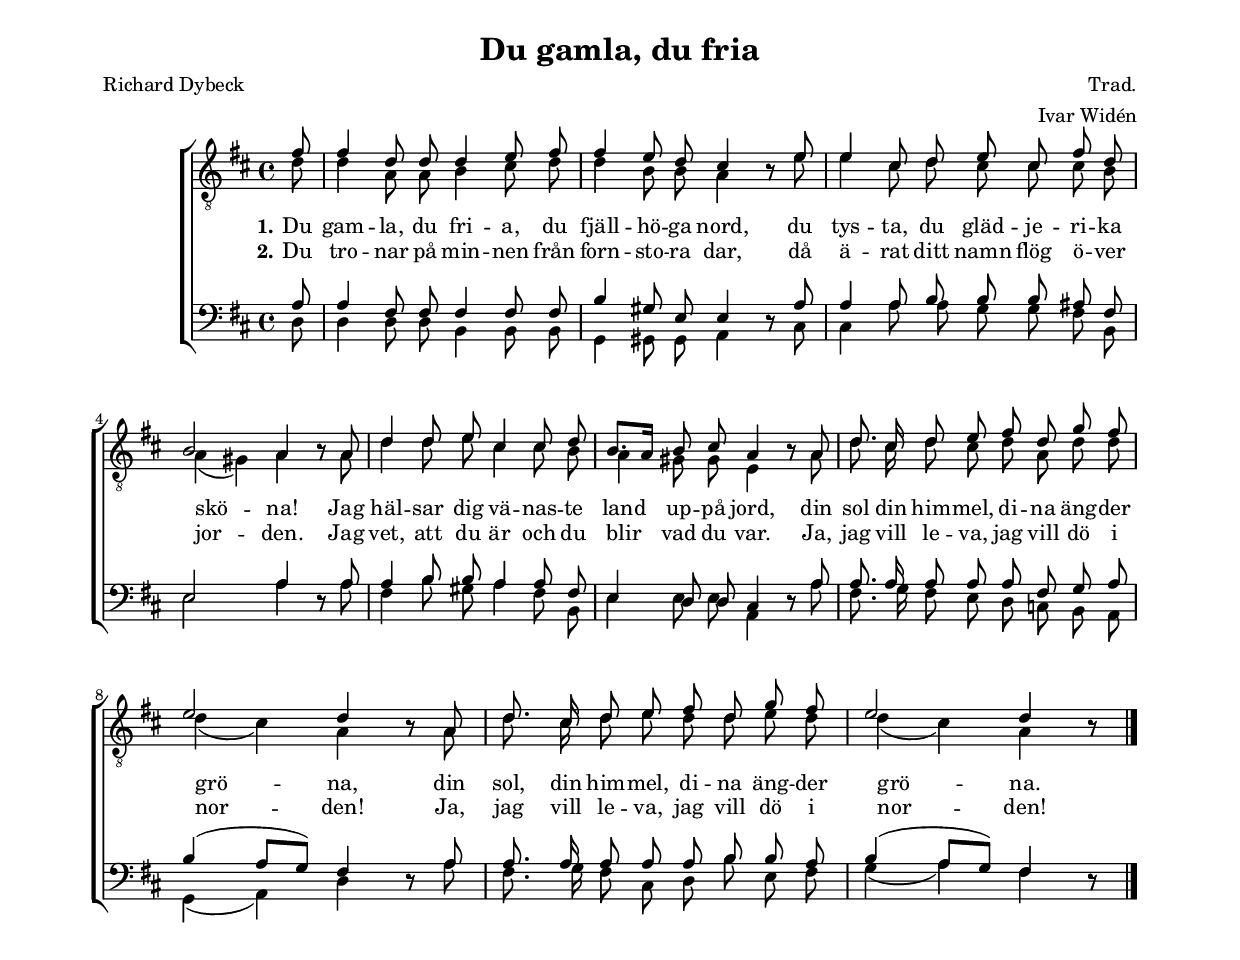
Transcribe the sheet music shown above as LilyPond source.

% LilyBin
\version "2.22.2"

\include "../../Include/midiVolume.ly"
\include "../../Include/copyright.ly"
\include "../../Include/customPaper.ly"

\bookOutputName "DuGamlaDuFria"
\pageHeader

global = {
	\key d \major
	\time 4/4
}

system = \relative c' {
	\autoPageBreaksOff
	\partial 8

	s8 |
	s1 | s1 | s1 | \break s1 |
	s1 | s1 | s1 | \break s1 |
	s1 |
	\set Timing.measureLength = #(ly:make-moment 7/8)
	s2. s8  \bar "|."
}

tOne = \relative c' {
	\override Voice.Rest #'staff-position = #0
	\autoBeamOff
	\partial 8

	fis8 |
	fis4 d8 d8 d4 e8 fis8 |
	fis4 e8 d8 cis4 r8 e8 |
	e4 cis8 d8 e8 cis8 fis8 d8 |
	b2 a4 r8 a8 |

	d4 d8 e8 cis4 cis8 d8 |
	b8.[ a16] b8 cis8 a4 r8 a8 |
	d8. cis16 d8 e8 fis8 d8 g8 fis8 |
	e2 d4 r8 a8 |
	d8. cis16 d8 e8 fis8 d8 g8 fis8 |
	\set Timing.measureLength = #(ly:make-moment 7/8)
	e2 d4 r8  \bar "|."
}

tTwo = \relative c' {
	\override Voice.Rest #'staff-position = #0
	\partial 8
	\autoBeamOff

	d8 |
	d4 a8 a8 b4 cis8 d8 |
	d4 b8 b8 a4 r8 e'8 |
	e4 cis8 d8 cis8 cis8 cis8 b8 |
	a4( gis4) a4 r8 a8 |

	d4 d8 e8 cis4 cis8 b8 |
	a4 gis8 gis8 e4 r8 a8 |
	d8. cis16 d8 cis8 d8 a8 d8 d8 |
	d4( cis4) a4 r8 a8

	d8. cis16 d8 e8 d8 d8 e8 d8 |
	\set Timing.measureLength = #(ly:make-moment 7/8)
	d4( cis4) a4 r8  \bar "|."
}

bOne = \relative c' {
	\override Voice.Rest #'staff-position = #0
	\partial 8
	\autoBeamOff

	a8 |
	a4 fis8 fis8 fis4 fis8 fis8 |
	b4 gis8 e8 e4 r8 a8 |
	a4 a8 b8 b8 b8 ais8 fis8 |
	e2 a4 r8 a8 |

	a4 b8 b8 a4 a8 fis8 |
	e4 d8 d8 cis4 r8 a'8 |
	a8. a16 a8 a8 a8 fis8 g8 a8 |
	b4( a8[ g8]) fis4 r8 a8 |

	a8. a16 a8 a8 a8 b8 b8 a8 |
	\set Timing.measureLength = #(ly:make-moment 7/8)
	b4( a8[ g8]) fis4 r8  \bar "|."
}

bTwo = \relative c {
	\autoBeamOff
	\override Voice.Rest #'staff-position = #0
	\partial 8

	d8 |
	d4 d8 d8 b4 b8 b8 |
	g4 gis8 gis8 a4 r8 cis8 |
	cis4 a'8 a8 g8 g8 fis8 b,8 |
	e2 a4 r8 a8 |

	fis4 b8 gis8 a4 fis8 b,8 |
	e4 e8 e8 a,4 r8 a'8 |
	fis8. g16 fis8 e8 d8 c8 b8 a8 |
	g4( a4) d4 r8 a'8 |

	fis8. g16 fis8 cis8 d8 b'8 e,8 fis8 |
	\set Timing.measureLength = #(ly:make-moment 7/8)
	g4( a4) fis4 r8  \bar "|."

}

LyricToneOne = \lyricmode {

}

LyricTtwoOne = \lyricmode {
	\set stanza = #"1."
	Du gam -- la, du fri -- a, du fjäll -- hö -- ga nord,
	du tys -- ta, du gläd -- je -- ri -- ka skö -- na!
	Jag häl -- sar dig vä -- nas -- te land up -- på jord,
	din sol din him -- mel, di -- na äng -- der grö -- na,
	din sol, din him -- mel, di -- na äng -- der grö -- na.
}

LyricTtwoTwo = \lyricmode {
	\set stanza = #"2."
	Du tro -- nar på min -- nen från forn -- sto -- ra dar,
	då ä -- rat ditt namn flög ö -- ver jor -- den.
	Jag vet, att du är och du blir vad du var.
	Ja, jag vill le -- va, jag vill dö i nor -- den!
	Ja, jag vill le -- va, jag vill dö i nor -- den!
}

LyricBone = \lyricmode {

}

LyricBtwoOne = \lyricmode {

}

\include "midi.ly"
\score { % centered <<

	\duGamlaDuFriaHeader

	\new ChoirStaff <<
		\new Staff = "tenor" <<
			\global
			\clef "treble_8"
			\new Voice = "tOne" <<
				\voiceOne
				\tOne
			>>
			\new Voice <<
				\system
			>>
			\new Voice = "tTwo" <<
				\voiceTwo
				\tTwo
			>>
			\new Lyrics {
				\lyricsto "tTwo"
				\LyricTtwoOne
			}
			\new Lyrics {
				\lyricsto "tTwo"
				\LyricTtwoTwo
			}
		>>
		\new Staff = "bass" <<
			\global
			\clef "bass"
			\new Voice = "bOne" <<
				\voiceOne
				\bOne
			>>
			\new Voice = "bTwo" <<
				\voiceTwo
				\bTwo
			>>
		>>
	>>
}  % End score

